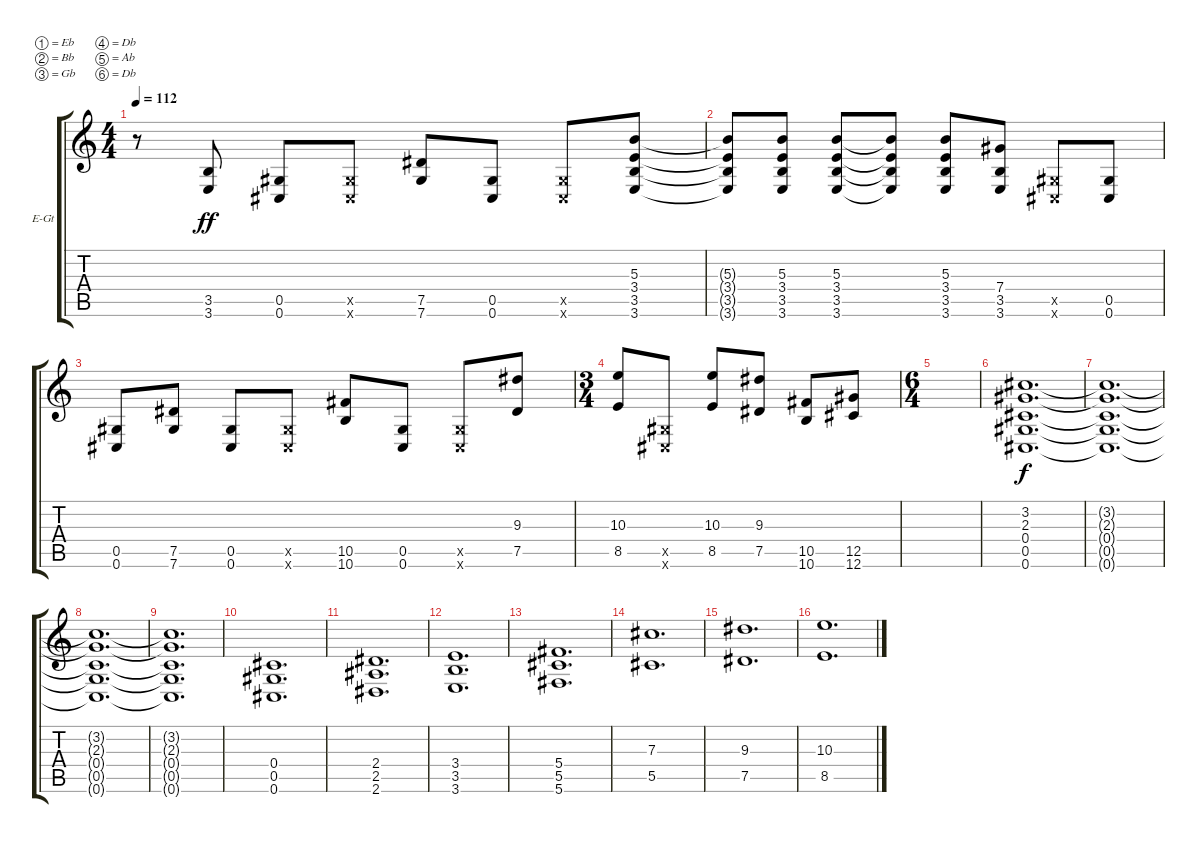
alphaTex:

\defaultSystemsLayout 4
\bracketExtendMode groupsimilarinstruments
\firstSystemTrackNameOrientation horizontal
\otherSystemsTrackNameOrientation horizontal
\track ("Electric Guitar" "E-Gt") {instrument distortionguitar}
\staff {score tabs}
\tuning (Eb4 Bb3 Gb3 Db3 Ab2 Db2)
\ts (4 4)
\tempo 112
\clef g2
\ks c
r.8{dy ff} (3.6 3.5).8 (0.6 0.5).8 (0.5{x} 0.6{x}).8 (7.6 7.5).8 (0.5 0.6).8 (0.6{x} 0.5{x}).8 (3.6 3.5 3.4 5.3).8 |
(3.6{t} 3.5{t} 3.4{t} 5.3{t}).8 (3.6 3.5 3.4 5.3).8 (5.3 3.4 3.5 3.6).8 (5.3{t} 3.4{t} 3.5{t} 3.6{t}).8 (5.3 3.4 3.5 3.6).8 (7.4 3.6 3.5).8 (0.6{x} 0.5{x}).8 (0.5 0.6).8 |
(0.5 0.6).8 (7.6 7.5).8 (0.5 0.6).8 (0.6{x} 0.5{x}).8 (10.5 10.6).8 (0.6 0.5).8 (0.5{x} 0.6{x}).8 (7.5 9.3).8 |
\ts (3 4)
(8.5 10.3).8 (0.6{x} 0.5{x}).8 (8.5 10.3).8 (7.5 9.3).8 (10.6 10.5).8 (12.5 12.6).8 |
\ts (6 4)
|
(3.2 2.3 0.4 0.5 0.6).1{d dy f} |
(3.2{t} 2.3{t} 0.4{t} 0.5{t} 0.6{t}).1{d} |
(3.2{t} 2.3{t} 0.4{t} 0.5{t} 0.6{t}).1{d} |
(3.2{t} 2.3{t} 0.4{t} 0.5{t} 0.6{t}).1{d} |
(0.6 0.5 0.4).1{d} |
(2.6 2.5 2.4).1{d} |
(3.6 3.5 3.4).1{d} |
(5.4 5.5 5.6).1{d} |
(5.5 7.3).1{d} |
(7.5 9.3).1{d} |
(8.5 10.3).1{d}
